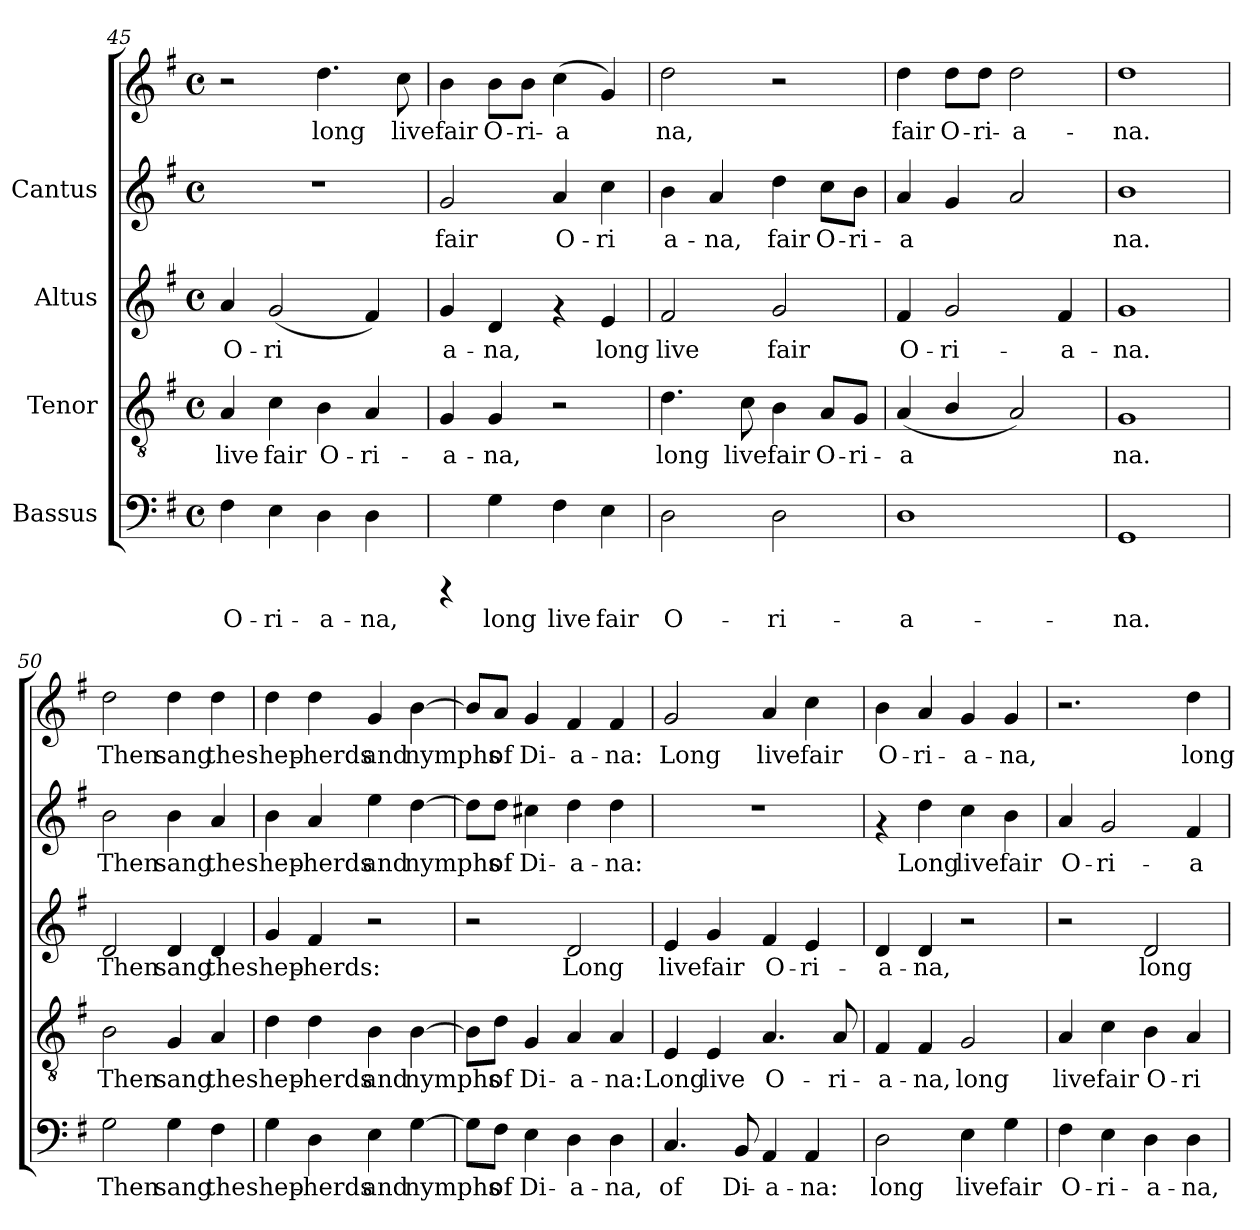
**kern	**text	**kern	**text	**kern	**text	**kern	**text	**kern	**text
*part4	*part4	*part3	*part3	*part2	*part2	*part1	*part1	*part1	*part1
*staff5	*staff5	*staff4	*staff4	*staff3	*staff3	*staff2	*staff2	*staff1	*staff1
*I"Bassus	*	*I"Tenor	*	*I"Altus	*	*I"Cantus	*	*	*
!!LO:LB:g=z
*clefF4	*	*clefGv2	*	*clefG2	*	*clefG2	*	*clefG2	*
*k[f#]	*	*k[f#]	*	*k[f#]	*	*k[f#]	*	*k[f#]	*
*G:	*	*G:	*	*G:	*	*G:	*	*G:	*
*M4/4	*	*M4/4	*	*M4/4	*	*M4/4	*	*M4/4	*
*met(c)	*	*met(c)	*	*met(c)	*	*met(c)	*	*met(c)	*
=45	=45	=45	=45	=45	=45	=45	=45	=45	=45
!	!LO:LY:b:cj	!	!LO:LY:b:cj	!	!LO:LY:b:cj	!	!	!	!
4F#\	O-	4A/	live	4a/	O-	1r	.	2r	.
!	!LO:LY:b:cj	!	!LO:LY:b:cj	!	!LO:LY:b:cj	!	!	!	!
4E\	-ri-	4c\	fair	(<2g/	-ri-	.	.	.	.
!	!LO:LY:b:cj	!	!LO:LY:b:cj	!	!	!	!	!	!LO:LY:b:cj
4D\	-a-	4B\	O-	.	.	.	.	4.dd\	long
!	!LO:LY:b:cj	!	!LO:LY:b:cj	!	!LO:LY:b:cj	!	!	!	!
4D\	-na,	4A/	-ri-	4f#/)	--	.	.	.	.
!	!	!	!	!	!	!	!	!	!LO:LY:b:cj
.	.	.	.	.	.	.	.	8cc\	live
=46	=46	=46	=46	=46	=46	=46	=46	=46	=46
!	!	!	!LO:LY:b:cj	!	!LO:LY:b:cj	!	!LO:LY:b:cj	!	!LO:LY:b:cj
4rCCC	.	4G/	-a-	4g/	-a-	2g/	-fair	4b\	fair
!	!LO:LY:b:cj	!	!LO:LY:b:cj	!	!LO:LY:b:cj	!	!	!	!LO:LY:b:cj
4G\	long	4G/	-na,	4d/	-na,	.	.	8b\L	O-
!	!	!	!	!	!	!	!	!	!LO:LY:b:cj
.	.	.	.	.	.	.	.	8b\J	-ri-
!	!LO:LY:b:cj	!	!	!	!	!	!LO:LY:b:cj	!	!LO:LY:b:cj
4F#\	live	2r	.	4rf	.	4a/	O-	(>4cc\	-a-
!	!LO:LY:b:cj	!	!	!	!LO:LY:b:cj	!	!LO:LY:b:cj	!	!LO:LY:b:cj
4E\	fair	.	.	4e/	long	4cc\	-ri	4g/)	--
=47	=47	=47	=47	=47	=47	=47	=47	=47	=47
!	!LO:LY:b:cj	!	!LO:LY:b:cj	!	!LO:LY:b:cj	!	!LO:LY:b:cj	!	!LO:LY:b:cj
2D\	O-	4.d\	long	2f#/	live	4b\	a-	2dd\	na,
!	!	!	!	!	!	!	!LO:LY:b:cj	!	!
.	.	.	.	.	.	4a/	-na,	.	.
!	!	!	!LO:LY:b:cj	!	!	!	!	!	!
.	.	8c\	live	.	.	.	.	.	.
!	!LO:LY:b:cj	!	!LO:LY:b:cj	!	!LO:LY:b:cj	!	!LO:LY:b:cj	!	!
2D\	-ri-	4B\	fair	2g/	fair	4dd\	fair	2r	.
!	!	!	!LO:LY:b:cj	!	!	!	!LO:LY:b:cj	!	!
.	.	8A/L	O-	.	.	8cc\L	O-	.	.
!	!	!	!LO:LY:b:cj	!	!	!	!LO:LY:b:cj	!	!
.	.	8G/J	-ri-	.	.	8b\J	-ri-	.	.
=48	=48	=48	=48	=48	=48	=48	=48	=48	=48
!	!LO:LY:b:cj	!	!LO:LY:b:cj	!	!LO:LY:b:cj	!	!LO:LY:b:cj	!	!LO:LY:b:cj
1D	-a-	(<4A/	-a-	4f#/	O-	4a/	-a-	4dd\	-fair
!	!	!	!LO:LY:b:cj	!	!LO:LY:b:cj	!	!LO:LY:b:cj	!	!LO:LY:b:cj
.	.	4B/	--	2g/	-ri-	4g/	--	8dd\L	O-
!	!	!	!	!	!	!	!	!	!LO:LY:b:cj
.	.	.	.	.	.	.	.	8dd\J	-ri-
!	!	!	!LO:LY:b:cj	!	!	!	!LO:LY:b:cj	!	!LO:LY:b:cj
.	.	2A/)	--	.	.	2a/	--	2dd\	-a-
!	!	!	!	!	!LO:LY:b:cj	!	!	!	!
.	.	.	.	4f#/	-a-	.	.	.	.
=49	=49	=49	=49	=49	=49	=49	=49	=49	=49
!	!LO:LY:b:cj	!	!LO:LY:b:cj	!	!LO:LY:b:cj	!	!LO:LY:b:cj	!	!LO:LY:b:cj
1GG	-na.	1G	-na.	1g	-na.	1b	na.	1dd	-na.
!!LO:LB:g=z
=50	=50	=50	=50	=50	=50	=50	=50	=50	=50
!	!LO:LY:b:cj	!	!LO:LY:b:cj	!	!LO:LY:b:cj	!	!LO:LY:b:cj	!	!LO:LY:b:cj
2G\	Then	2B\	Then	2d/	Then	2b\	Then	2dd\	Then
!	!LO:LY:b:cj	!	!LO:LY:b:cj	!	!LO:LY:b:cj	!	!LO:LY:b:cj	!	!LO:LY:b:cj
4G\	sang	4G/	sang	4d/	sang	4b\	sang	4dd\	sang
!	!LO:LY:b:cj	!	!LO:LY:b:cj	!	!LO:LY:b:cj	!	!LO:LY:b:cj	!	!LO:LY:b:cj
4F#\	the	4A/	the	4d/	the	4a/	the	4dd\	the
=51	=51	=51	=51	=51	=51	=51	=51	=51	=51
!	!LO:LY:b:cj	!	!LO:LY:b:cj	!	!LO:LY:b:cj	!	!LO:LY:b:cj	!	!LO:LY:b:cj
4G\	shep-	4d\	shep-	4g/	shep-	4b\	shep-	4dd\	shep-
!	!LO:LY:b:cj	!	!LO:LY:b:cj	!	!LO:LY:b:cj	!	!LO:LY:b:cj	!	!LO:LY:b:cj
4D\	-herds	4d\	-herds	4f#/	-herds:	4a/	-herds	4dd\	-herds
!	!LO:LY:b:cj	!	!LO:LY:b:cj	!	!	!	!LO:LY:b:cj	!	!LO:LY:b:cj
4E\	and	4B\	and	2r	.	4ee\	and	4g/	and
!	!LO:LY:b:cj	!	!LO:LY:b:cj	!	!	!	!LO:LY:b:cj	!	!LO:LY:b:cj
[>4G\	nymphs	[>4B\	nymphs	.	.	[>4dd\	nymphs	[>4b\	nymphs
=52	=52	=52	=52	=52	=52	=52	=52	=52	=52
!	!LO:LY:b:cj	!	!LO:LY:b:cj	!	!	!	!LO:LY:b:cj	!	!LO:LY:b:cj
8G\L]	.	8B\L]	.	2r	.	8dd\L]	.	8b/L]	.
!	!LO:LY:b:cj	!	!LO:LY:b:cj	!	!	!	!LO:LY:b:cj	!	!LO:LY:b:cj
8F#\J	of	8d\J	of	.	.	8dd\J	of	8a/J	of
!	!LO:LY:b:cj	!	!LO:LY:b:cj	!	!	!	!LO:LY:b:cj	!	!LO:LY:b:cj
4E\	Di-	4G/	Di-	.	.	4cc#X\	Di-	4g/	Di-
!	!LO:LY:b:cj	!	!LO:LY:b:cj	!	!LO:LY:b:cj	!	!LO:LY:b:cj	!	!LO:LY:b:cj
4D\	-a-	4A/	-a-	2d/	Long	4dd\	-a-	4f#/	-a-
!	!LO:LY:b:cj	!	!LO:LY:b:cj	!	!	!	!LO:LY:b:cj	!	!LO:LY:b:cj
4D\	-na,	4A/	-na:	.	.	4dd\	-na:	4f#/	-na:
=53	=53	=53	=53	=53	=53	=53	=53	=53	=53
!	!LO:LY:b:cj	!	!LO:LY:b:cj	!	!LO:LY:b:cj	!	!	!	!LO:LY:b:cj
4.C/	of	4E/	Long	4e/	live	1r	.	2g/	Long
!	!	!	!LO:LY:b:cj	!	!LO:LY:b:cj	!	!	!	!
.	.	4E/	live	4g/	fair	.	.	.	.
!	!LO:LY:b:cj	!	!	!	!	!	!	!	!
8BB/	Di-	.	.	.	.	.	.	.	.
!	!LO:LY:b:cj	!	!LO:LY:b:cj	!	!LO:LY:b:cj	!	!	!	!LO:LY:b:cj
4AA/	-a-	4.A/	O-	4f#/	O-	.	.	4a/	live
!	!LO:LY:b:cj	!	!	!	!LO:LY:b:cj	!	!	!	!LO:LY:b:cj
4AA/	-na:	.	.	4e/	-ri-	.	.	4cc\	fair
!	!	!	!LO:LY:b:cj	!	!	!	!	!	!
.	.	8A/	-ri-	.	.	.	.	.	.
!!LO:PB:g=z
=54	=54	=54	=54	=54	=54	=54	=54	=54	=54
!	!LO:LY:b:cj	!	!LO:LY:b:cj	!	!LO:LY:b:cj	!	!	!	!LO:LY:b:cj
2D\	long	4F#/	-a-	4d/	-a-	4rf	.	4b\	O-
!	!	!	!LO:LY:b:cj	!	!LO:LY:b:cj	!	!LO:LY:b:cj	!	!LO:LY:b:cj
.	.	4F#/	-na,	4d/	-na,	4dd\	Long	4a/	-ri-
!	!LO:LY:b:cj	!	!LO:LY:b:cj	!	!	!	!LO:LY:b:cj	!	!LO:LY:b:cj
4E\	live	2G/	long	2r	.	4cc\	live	4g/	-a-
!	!LO:LY:b:cj	!	!	!	!	!	!LO:LY:b:cj	!	!LO:LY:b:cj
4G\	fair	.	.	.	.	4b\	fair	4g/	-na,
=55	=55	=55	=55	=55	=55	=55	=55	=55	=55
!	!LO:LY:b:cj	!	!LO:LY:b:cj	!	!	!	!LO:LY:b:cj	!	!
4F#\	O-	4A/	live	2r	.	4a/	O-	2.r	.
!	!LO:LY:b:cj	!	!LO:LY:b:cj	!	!	!	!LO:LY:b:cj	!	!
4E\	-ri-	4c\	fair	.	.	2g/	-ri-	.	.
!	!LO:LY:b:cj	!	!LO:LY:b:cj	!	!LO:LY:b:cj	!	!	!	!
4D\	-a-	4B\	O-	2d/	long	.	.	.	.
!	!LO:LY:b:cj	!	!LO:LY:b:cj	!	!	!	!LO:LY:b:cj	!	!LO:LY:b:cj
4D\	-na,	4A/	-ri-	.	.	4f#/	-a-	4dd\	long
=	=	=	=	=	=	=	=	=	=
*-	*-	*-	*-	*-	*-	*-	*-	*-	*-
